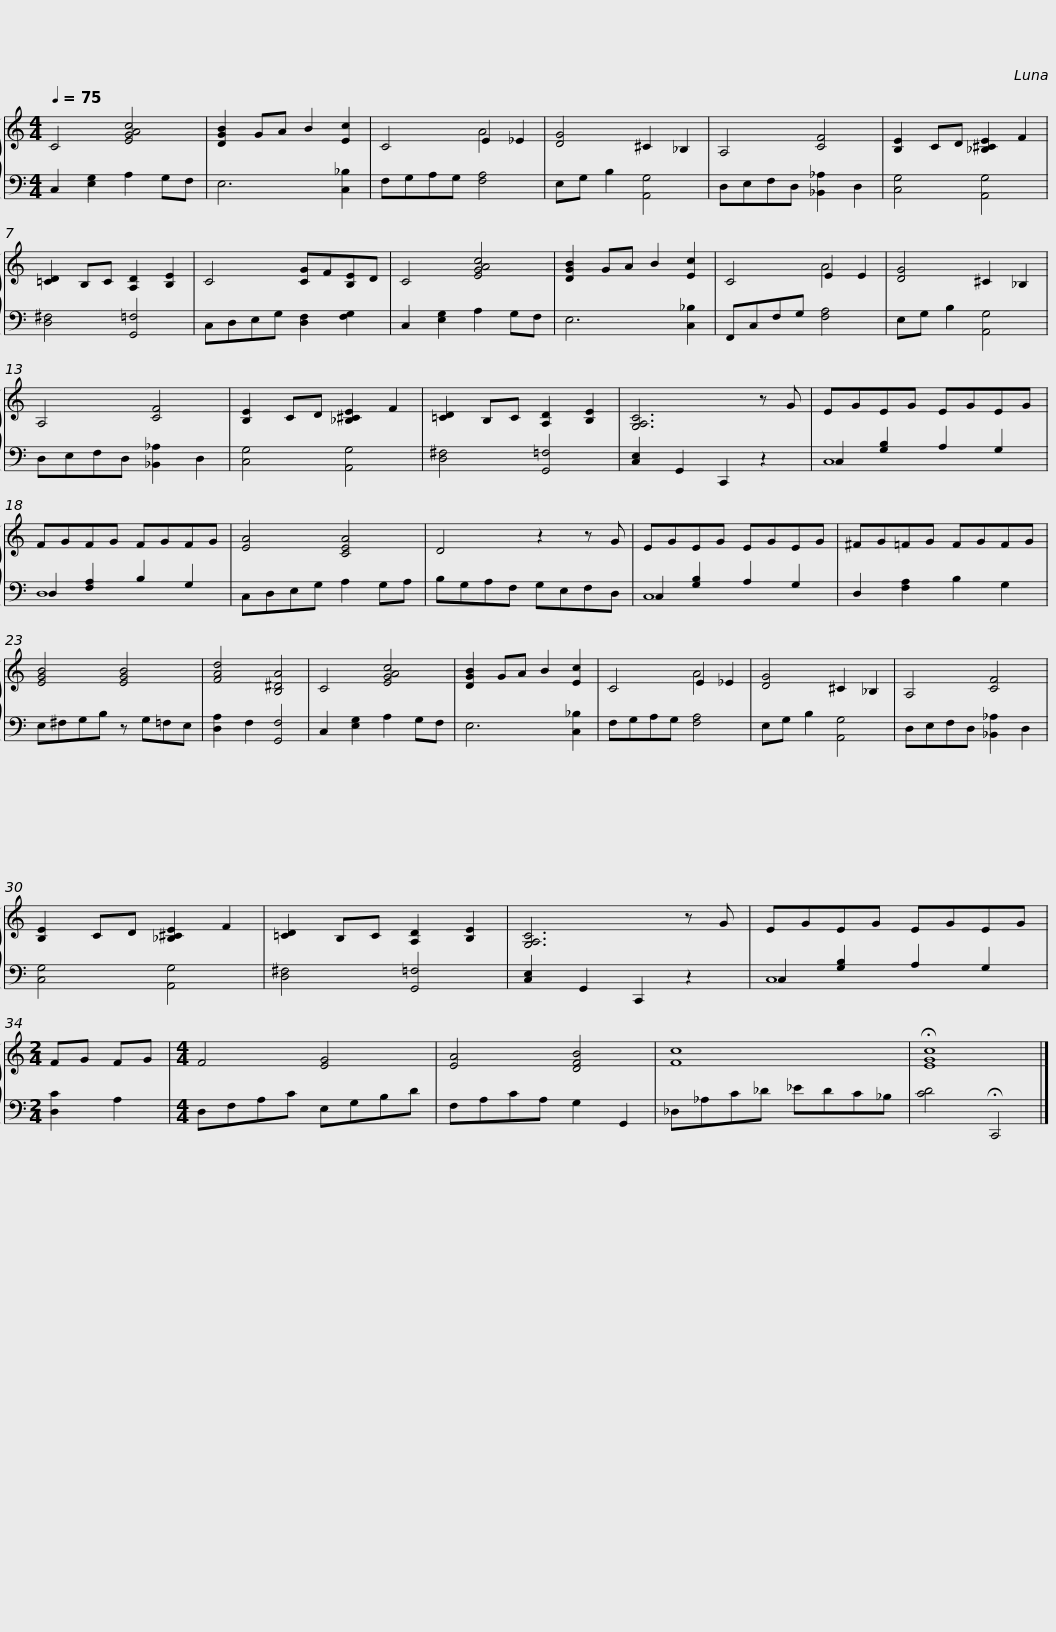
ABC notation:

X:1
%%score { ( 1 3 ) | ( 2 4 ) }
L:1/8
Q:1/4=75
M:4/4
I:linebreak $
K:C
V:1 treble
V:3 treble
V:2 bass
V:4 bass
V:1
 C4 [EGAc]4 | [DGB]2 GA B2 [Ec]2 | C4 E2 _E2 | [DG]4 ^C2 _B,2 | A,4 [CF]4 | %5
 [B,E]2 CD [_B,^CE]2 F2 |$ [=CD]2 B,C [A,D]2 [B,E]2 | C4 [CG]F[B,E]D | C4 [EGAc]4 | [DGB]2 GA B2 [Ec]2 | %10
 C4 E2 E2 | [DG]4 ^C2 _B,2 |$ A,4 [CF]4 | [B,E]2 CD [_B,^CE]2 F2 | [=CD]2 B,C [A,D]2 [B,E]2 | %15
 [G,A,C]6 z G | EGEG EGEG | FGFG FGFG |$ [EA]4 [CEA]4 | D4 z2 z G | %20
 EGEG EGEG | ^FG=FG FGFG | [EGB]4 [EGB]4 | [FAd]4 [B,^DA]4 |$ C4 [EGAc]4 | %25
 [DGB]2 GA B2 [Ec]2 | C4 E2 _E2 | [DG]4 ^C2 _B,2 | A,4 [CF]4 | [B,E]2 CD [_B,^CE]2 F2 |$ %30
 [=CD]2 B,C [A,D]2 [B,E]2 | [G,A,C]6 z G | EGEG EGEG |[M:2/4] FG FG |[M:4/4] F4 [EG]4 | %35
 [EA]4 [DFB]4 |$ [Fc]8 | !fermata![EGc]8 |] %38
V:2
 C,2 [E,G,]2 A,2 G,F, | E,6 [C,_B,]2 | F,G,A,G, [F,A,]4 | E,G, B,2 [A,,G,]4 | D,E,F,D, [_B,,_A,]2 D,2 | %5
 [C,G,]4 [A,,G,]4 |$ [D,^F,]4 [G,,=F,]4 | C,D,E,G, [D,F,]2 [F,G,]2 | C,2 [E,G,]2 A,2 G,F, | E,6 [C,_B,]2 | %10
 F,,C,F,G, [F,A,]4 | E,G, B,2 [A,,G,]4 |$ D,E,F,D, [_B,,_A,]2 D,2 | [C,G,]4 [A,,G,]4 | [D,^F,]4 [G,,=F,]4 | %15
 [C,E,]2 G,,2 C,,2 z2 | C,2 [G,B,]2 A,2 G,2 | D,2 [F,A,]2 B,2 G,2 |$ C,D,E,G, A,2 G,A, | B,G,A,F, G,E,F,D, | %20
 C,2 [G,B,]2 A,2 G,2 | D,2 [F,A,]2 B,2 G,2 | E,^F,G,B, z G,=F,E, | [D,A,]2 F,2 [G,,F,]4 |$ C,2 [E,G,]2 A,2 G,F, | %25
 E,6 [C,_B,]2 | F,G,A,G, [F,A,]4 | E,G, B,2 [A,,G,]4 | D,E,F,D, [_B,,_A,]2 D,2 | [C,G,]4 [A,,G,]4 |$ %30
 [D,^F,]4 [G,,=F,]4 | [C,E,]2 G,,2 C,,2 z2 | C,2 [G,B,]2 A,2 G,2 |[M:2/4] [D,C]2 A,2 |[M:4/4] D,F,A,C E,G,B,D | %35
 F,A,CA, G,2 G,,2 |$ _D,_A,C_D _EDC_B, | [CD]4 !fermata!C,,4 |] %38
V:3
 x8 | x8 | x4 A4 | x8 | x8 | %5
 x8 |$ x8 | x8 | x8 | x8 | %10
 x4 A4 | x8 |$ x8 | x8 | x8 | %15
 x8 | x8 | x8 |$ x8 | x8 | %20
 x8 | x8 | x8 | x8 |$ x8 | %25
 x8 | x4 A4 | x8 | x8 | x8 |$ %30
 x8 | x8 | x8 |[M:2/4] x4 |[M:4/4] x8 | %35
 x8 |$ x8 | x8 |] %38
V:4
 x8 | x8 | x8 | x8 | x8 | %5
 x8 |$ x8 | x8 | x8 | x8 | %10
 x8 | x8 |$ x8 | x8 | x8 | %15
 x8 | C,8 | D,8 |$ x8 | x8 | %20
 C,8 | x8 | x8 | x8 |$ x8 | %25
 x8 | x8 | x8 | x8 | x8 |$ %30
 x8 | x8 | C,8 |[M:2/4] x4 |[M:4/4] x8 | %35
 x8 |$ x8 | x8 |] %38
